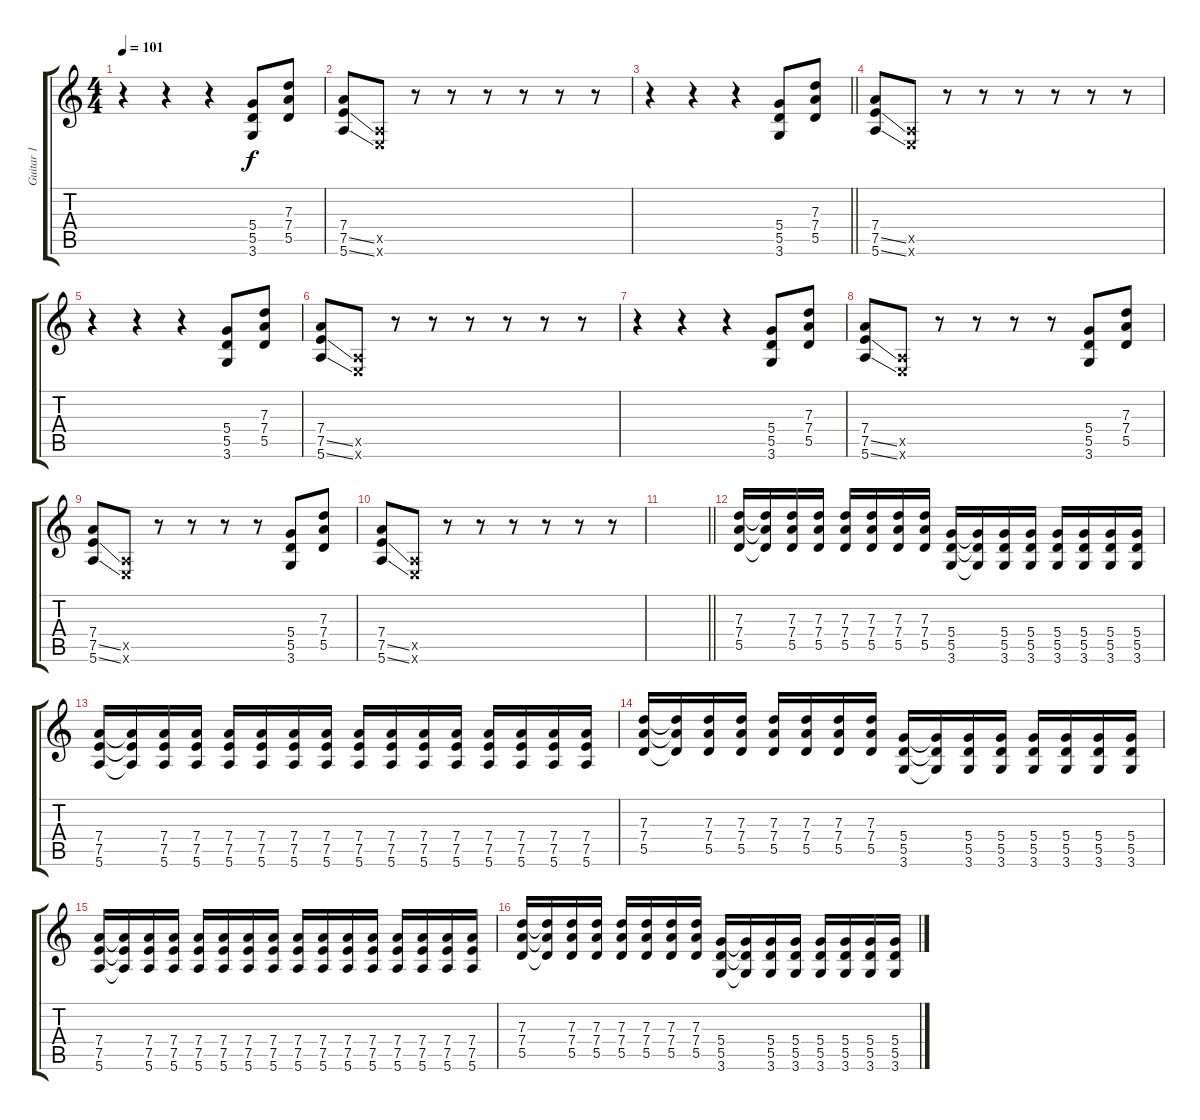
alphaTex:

\track ("Guitar 1" "Guitar 1") {instrument overdrivenguitar}
\staff {score tabs}
\tuning (E4 B3 G3 D3 A2 E2) {hide}
\ts (4 4)
\tempo 101
\clef g2
\ks c
r.4{dy f} r.4 r.4 (5.4 5.5 3.6).8 (7.3 7.4 5.5).8 |
(7.4 7.5{ss} 5.6{ss}).8 (0.5{x} 0.6{x}).8 r.8 r.8 r.8 r.8 r.8 r.8 |
\barLineRight lightlight
r.4 r.4 r.4 (5.4 5.5 3.6).8 (7.3 7.4 5.5).8 |
(7.4 7.5{ss} 5.6{ss}).8 (0.5{x} 0.6{x}).8 r.8 r.8 r.8 r.8 r.8 r.8 |
r.4 r.4 r.4 (5.4 5.5 3.6).8 (7.3 7.4 5.5).8 |
(7.4 7.5{ss} 5.6{ss}).8 (0.5{x} 0.6{x}).8 r.8 r.8 r.8 r.8 r.8 r.8 |
r.4 r.4 r.4 (5.4 5.5 3.6).8 (7.3 7.4 5.5).8 |
(7.4 7.5{ss} 5.6{ss}).8 (0.5{x} 0.6{x}).8 r.8 r.8 r.8 r.8 (5.4 5.5 3.6).8 (7.3 7.4 5.5).8 |
(7.4 7.5{ss} 5.6{ss}).8 (0.5{x} 0.6{x}).8 r.8 r.8 r.8 r.8 (5.4 5.5 3.6).8 (7.3 7.4 5.5).8 |
(7.4 7.5{ss} 5.6{ss}).8 (0.5{x} 0.6{x}).8 r.8 r.8 r.8 r.8 r.8 r.8 |
\barLineRight lightlight
|
(7.3 7.4 5.5).16 (7.3{t} 7.4{t} 5.5{t}).16 (7.3 7.4 5.5).16 (7.3 7.4 5.5).16 (7.3 7.4 5.5).16 (7.3 7.4 5.5).16 (7.3 7.4 5.5).16 (7.3 7.4 5.5).16 (5.4 5.5 3.6).16 (5.4{t} 5.5{t} 3.6{t}).16 (5.4 5.5 3.6).16 (5.4 5.5 3.6).16 (5.4 5.5 3.6).16 (5.4 5.5 3.6).16 (5.4 5.5 3.6).16 (5.4 5.5 3.6).16 |
(7.4 7.5 5.6).16 (7.4{t} 7.5{t} 5.6{t}).16 (7.4 7.5 5.6).16 (7.4 7.5 5.6).16 (7.4 7.5 5.6).16 (7.4 7.5 5.6).16 (7.4 7.5 5.6).16 (7.4 7.5 5.6).16 (7.4 7.5 5.6).16 (7.4 7.5 5.6).16 (7.4 7.5 5.6).16 (7.4 7.5 5.6).16 (7.4 7.5 5.6).16 (7.4 7.5 5.6).16 (7.4 7.5 5.6).16 (7.4 7.5 5.6).16 |
(7.3 7.4 5.5).16 (7.3{t} 7.4{t} 5.5{t}).16 (7.3 7.4 5.5).16 (7.3 7.4 5.5).16 (7.3 7.4 5.5).16 (7.3 7.4 5.5).16 (7.3 7.4 5.5).16 (7.3 7.4 5.5).16 (5.4 5.5 3.6).16 (5.4{t} 5.5{t} 3.6{t}).16 (5.4 5.5 3.6).16 (5.4 5.5 3.6).16 (5.4 5.5 3.6).16 (5.4 5.5 3.6).16 (5.4 5.5 3.6).16 (5.4 5.5 3.6).16 |
(7.4 7.5 5.6).16 (7.4{t} 7.5{t} 5.6{t}).16 (7.4 7.5 5.6).16 (7.4 7.5 5.6).16 (7.4 7.5 5.6).16 (7.4 7.5 5.6).16 (7.4 7.5 5.6).16 (7.4 7.5 5.6).16 (7.4 7.5 5.6).16 (7.4 7.5 5.6).16 (7.4 7.5 5.6).16 (7.4 7.5 5.6).16 (7.4 7.5 5.6).16 (7.4 7.5 5.6).16 (7.4 7.5 5.6).16 (7.4 7.5 5.6).16 |
(7.3 7.4 5.5).16 (7.3{t} 7.4{t} 5.5{t}).16 (7.3 7.4 5.5).16 (7.3 7.4 5.5).16 (7.3 7.4 5.5).16 (7.3 7.4 5.5).16 (7.3 7.4 5.5).16 (7.3 7.4 5.5).16 (5.4 5.5 3.6).16 (5.4{t} 5.5{t} 3.6{t}).16 (5.4 5.5 3.6).16 (5.4 5.5 3.6).16 (5.4 5.5 3.6).16 (5.4 5.5 3.6).16 (5.4 5.5 3.6).16 (5.4 5.5 3.6).16
